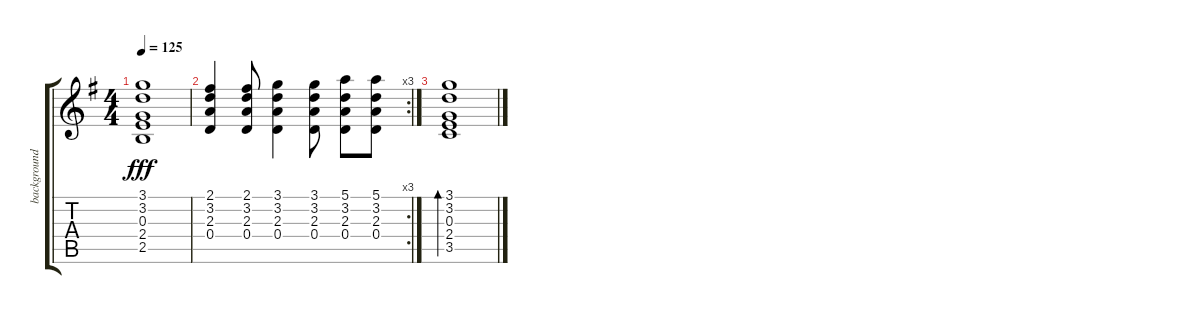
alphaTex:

\track ("background piano" "background") {instrument acousticguitarnylon}
\staff {score tabs}
\tuning (E4 B3 G3 D3 A2 E2) {hide}
\ts (4 4)
\tempo 125
\clef g2
\ks g
(3.1 3.2 0.3 2.4 2.5).1{dy fff} |
\rc 3
(2.1 3.2 2.3 0.4).4 (2.1 3.2 2.3 0.4).8 (3.1 3.2 2.3 0.4).4 (3.1 3.2 2.3 0.4).8 (5.1 3.2 2.3 0.4).8 (5.1 3.2 2.3 0.4).8 |
(3.1 3.2 0.3 2.4 3.5).1{bd 30}
